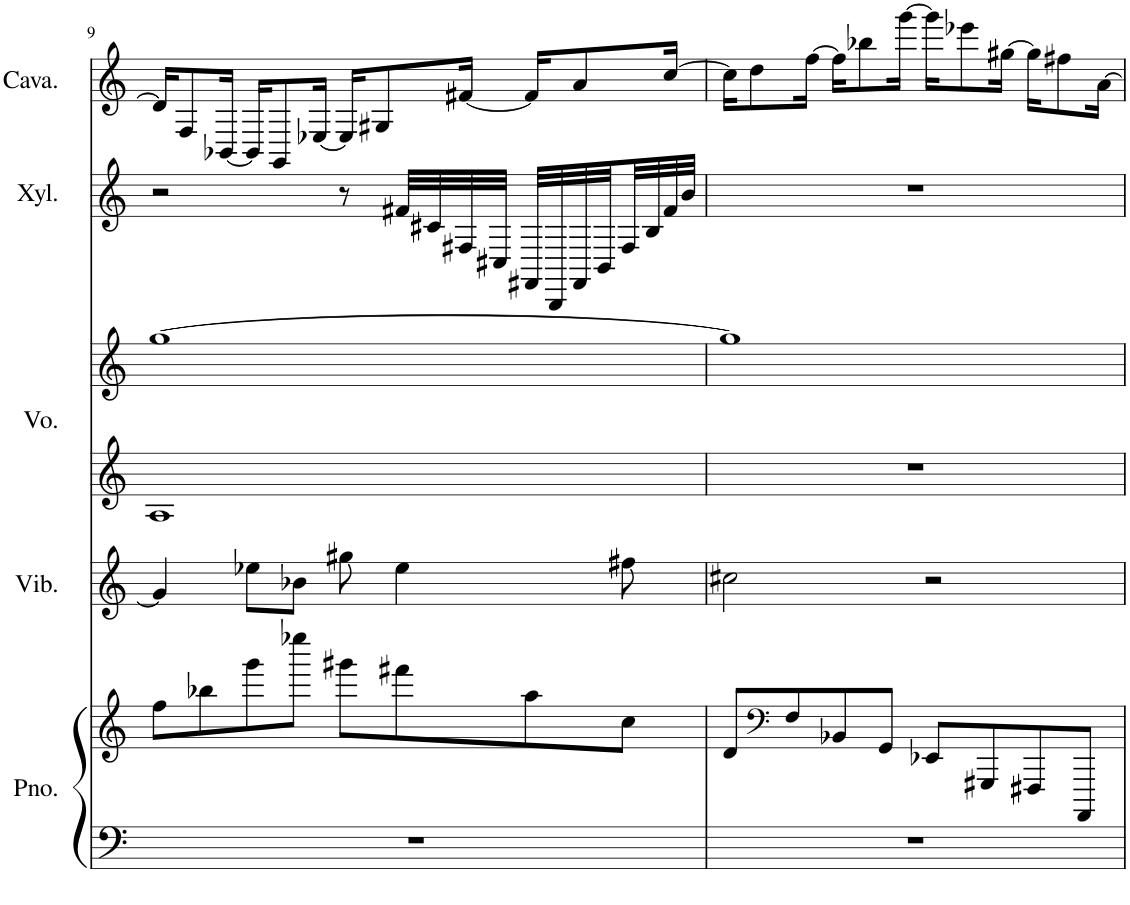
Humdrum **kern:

**kern	**kern	**kern	**kern	**kern	**kern	**kern
*part5	*part5	*part4	*part3	*part3	*part2	*part1
*staff7	*staff6	*staff5	*staff4	*staff3	*staff2	*staff1
*I"Piano	*	*I"Vibraphone	*I"Voice	*	*I"Xylophone	*I"Cavaquinho, untitled
*I'Pno.	*	*I'Vib.	*I'Vo.	*	*I'Xyl.	*I'Cava.
!!LO:PB:g=z
*clefF4	*clefG2	*clefG2	*clefG2	*clefG2	*clefG2	*clefG2
*	*	*	*	*	*Trd-7c-12	*
*k[]	*k[]	*k[]	*k[]	*k[]	*k[]	*k[]
*M4/4	*M4/4	*M4/4	*M4/4	*M4/4	*M4/4	*M4/4
=9	=9	=9	=9	=9	=9	=9
1r	8ff\L	4g/]	1A	[1gg	2r	16d/KL]
.	.	.	.	.	.	8F/
.	8bb-X\	.	.	.	.	.
.	.	.	.	.	.	[16BB-X/Jk
.	8ggg\	8ee-X\L	.	.	.	16BB-/KL]
.	.	.	.	.	.	8GG/
.	8eeee-X\J	8b-X\J	.	.	.	.
.	.	.	.	.	.	[16E-X/Jk
.	8ggg#X\L	8gg#X\	.	.	8r	16E-/KL]
.	.	.	.	.	.	8G#X/
.	8fff#X\	4ee-\	.	.	32f#X/LLL	.
.	.	.	.	.	32c#X/	.
.	.	.	.	.	32F#X/	[16f#X/Jk
.	.	.	.	.	32C#X/JJJ	.
.	8aa\	.	.	.	32FF#X/LLL	16f#/KL]
.	.	.	.	.	32BBB/	.
.	.	.	.	.	32FF#/	8a/
.	.	.	.	.	32BB/	.
.	8cc\J	8ff#X\	.	.	32F#/	.
.	.	.	.	.	32B/	.
.	.	.	.	.	32f#/	[16cc/Jk
.	.	.	.	.	32b/JJJ	.
=10	=10	=10	=10	=10	=10	=10
1r	8d/L	2cc#X\	1r	1gg]	1r	16cc\KL]
.	.	.	.	.	.	8dd\
*	*clefF4	*	*	*	*	*
.	8F/	.	.	.	.	.
.	.	.	.	.	.	[16ff\Jk
.	8BB-X/	.	.	.	.	16ff\KL]
.	.	.	.	.	.	8bb-X\
.	8GG/J	.	.	.	.	.
.	.	.	.	.	.	[16ggg\Jk
.	8EE-X/L	2r	.	.	.	16ggg\KL]
.	.	.	.	.	.	8eee-X\
.	8GGG#X/	.	.	.	.	.
.	.	.	.	.	.	[16gg#X\Jk
.	8FFF#X/	.	.	.	.	16gg#\KL]
.	.	.	.	.	.	8ff#X\
.	8AAAA/J	.	.	.	.	.
.	.	.	.	.	.	[16a\Jk
=	=	=	=	=	=	=
*-	*-	*-	*-	*-	*-	*-
